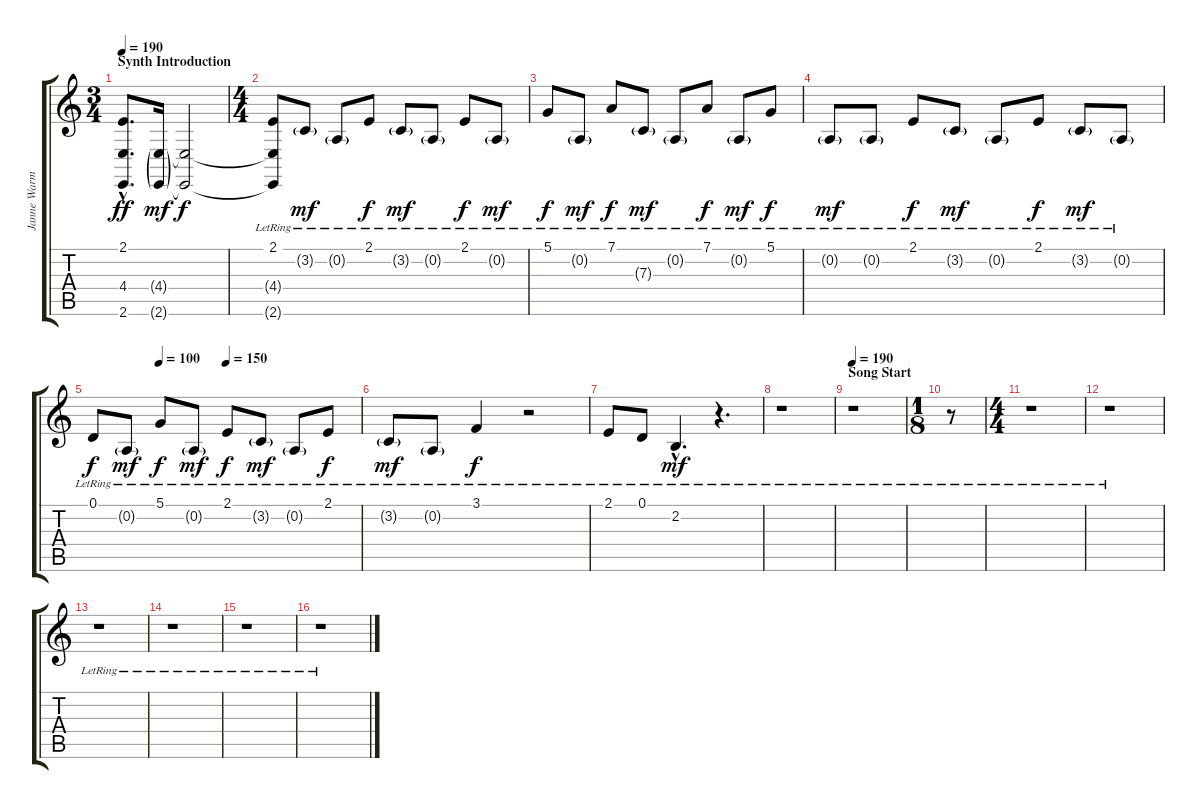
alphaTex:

\track ("Janne Warman (Keyboard LH)" "Janne Warm") {instrument pad8sweep}
\staff {score tabs}
\tuning (D4 A3 F3 C3 G2 D2) {hide}
\ts (3 4)
\section ("" "Synth Introduction")
\tempo 190
\tempo 150
\tempo 190
\clef g2
\ks c
(2.1{hac} 4.4{hac} 2.6{hac}).8{d dy ff instrument pad8sweep} (4.4{g} 2.6{g}).16{dy mf} (4.4{t} 2.6{t}).2{dy f} |
\ts (4 4)
(2.1{lr} 4.4{t} 2.6{t}).8{volume 7 instrument marimba} 3.2{g lr}.8{dy mf} 0.2{g lr}.8 2.1{lr}.8{dy f} 3.2{g lr}.8{dy mf} 0.2{g lr}.8 2.1{lr}.8{dy f} 0.2{g lr}.8{dy mf} |
5.1{lr}.8{dy f} 0.2{g lr}.8{dy mf} 7.1{lr}.8{dy f} 7.3{g lr}.8{dy mf} 0.2{g lr}.8 7.1{lr}.8{dy f} 0.2{g lr}.8{dy mf} 5.1{lr}.8{dy f} |
0.2{g lr}.8{dy mf} 0.2{g lr}.8 2.1{lr}.8{dy f} 3.2{g lr}.8{dy mf} 0.2{g lr}.8 2.1{lr}.8{dy f} 3.2{g lr}.8{dy mf} 0.2{g lr}.8 |
\tempo (100 0.25)
\tempo (150 0.5)
0.1{lr}.8{dy f} 0.2{g lr}.8{dy mf} 5.1{lr}.8{dy f} 0.2{g lr}.8{dy mf} 2.1{lr}.8{dy f} 3.2{g lr}.8{dy mf} 0.2{g lr}.8 2.1{lr}.8{dy f} |
3.2{g lr}.8{dy mf} 0.2{g lr}.8 3.1{lr}.4{dy f} r.2 |
2.1{lr}.8{volume 13} 0.1{lr}.8 2.2{hac lr}.4{d dy mf} r.4{d} |
r.1 |
\section ("" "Song Start")
\tempo 190
r.1 |
\ts (1 8)
r.8 |
\ts (4 4)
r.1 |
r.1 |
r.1 |
r.1 |
r.1 |
r.1
